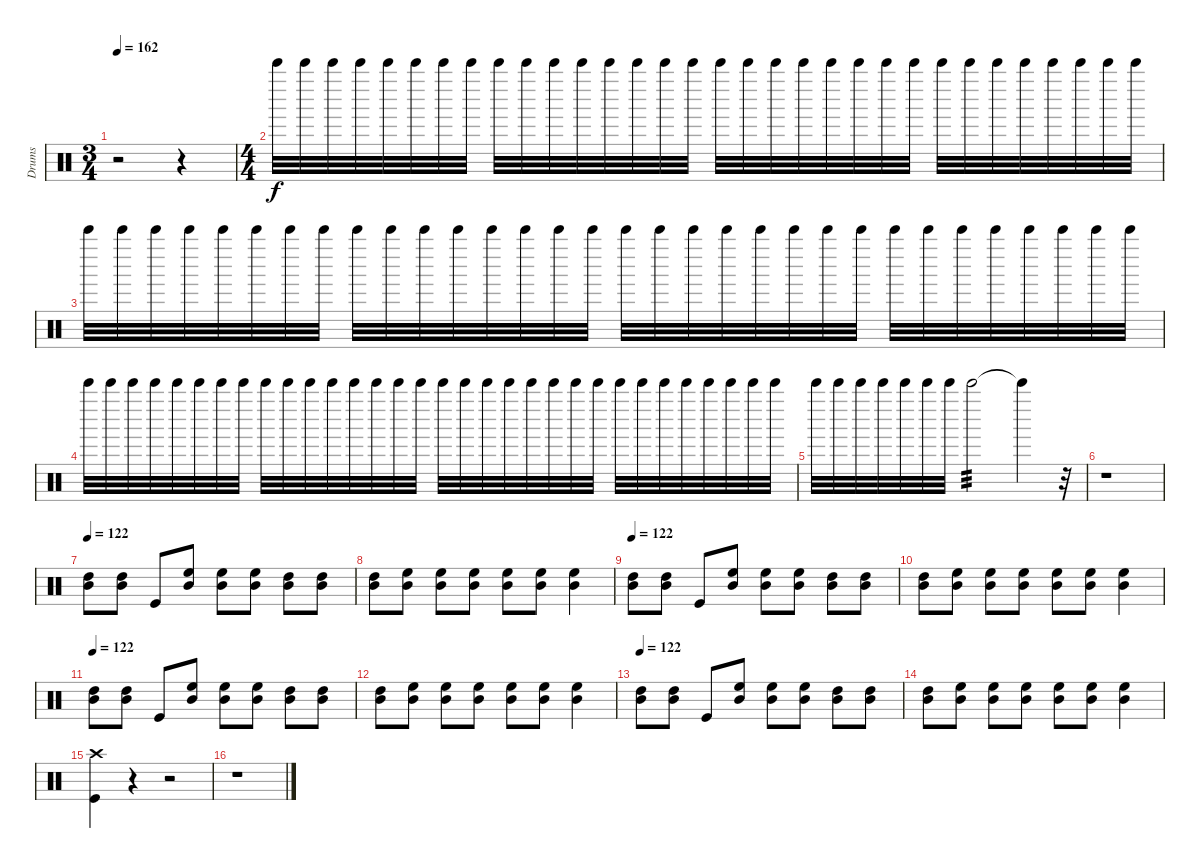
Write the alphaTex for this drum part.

\track ("Drums" "Drums") {instrument percussion}
\staff {score}
\articulation defaults
\ts (3 4)
\tempo 162
\clef neutral
\ks c
r.2{dy f} r.4{volume 1} |
\ts (4 4)
"Bell Tree (hit)".32{volume 5} "Bell Tree (hit)".32 "Bell Tree (hit)".32 "Bell Tree (hit)".32 "Bell Tree (hit)".32 "Bell Tree (hit)".32 "Bell Tree (hit)".32 "Bell Tree (hit)".32 "Bell Tree (hit)".32 "Bell Tree (hit)".32 "Bell Tree (hit)".32 "Bell Tree (hit)".32 "Bell Tree (hit)".32 "Bell Tree (hit)".32 "Bell Tree (hit)".32 "Bell Tree (hit)".32 "Bell Tree (hit)".32 "Bell Tree (hit)".32 "Bell Tree (hit)".32 "Bell Tree (hit)".32 "Bell Tree (hit)".32 "Bell Tree (hit)".32 "Bell Tree (hit)".32 "Bell Tree (hit)".32 "Bell Tree (hit)".32 "Bell Tree (hit)".32 "Bell Tree (hit)".32 "Bell Tree (hit)".32 "Bell Tree (hit)".32 "Bell Tree (hit)".32 "Bell Tree (hit)".32 "Bell Tree (hit)".32 |
"Bell Tree (hit)".32 "Bell Tree (hit)".32 "Bell Tree (hit)".32 "Bell Tree (hit)".32 "Bell Tree (hit)".32 "Bell Tree (hit)".32 "Bell Tree (hit)".32 "Bell Tree (hit)".32 "Bell Tree (hit)".32 "Bell Tree (hit)".32 "Bell Tree (hit)".32 "Bell Tree (hit)".32 "Bell Tree (hit)".32 "Bell Tree (hit)".32 "Bell Tree (hit)".32 "Bell Tree (hit)".32 "Bell Tree (hit)".32 "Bell Tree (hit)".32 "Bell Tree (hit)".32 "Bell Tree (hit)".32 "Bell Tree (hit)".32 "Bell Tree (hit)".32 "Bell Tree (hit)".32 "Bell Tree (hit)".32 "Bell Tree (hit)".32 "Bell Tree (hit)".32 "Bell Tree (hit)".32 "Bell Tree (hit)".32 "Bell Tree (hit)".32 "Bell Tree (hit)".32 "Bell Tree (hit)".32 "Bell Tree (hit)".32 |
"Bell Tree (hit)".32 "Bell Tree (hit)".32 "Bell Tree (hit)".32 "Bell Tree (hit)".32 "Bell Tree (hit)".32 "Bell Tree (hit)".32 "Bell Tree (hit)".32 "Bell Tree (hit)".32 "Bell Tree (hit)".32 "Bell Tree (hit)".32 "Bell Tree (hit)".32 "Bell Tree (hit)".32 "Bell Tree (hit)".32 "Bell Tree (hit)".32 "Bell Tree (hit)".32 "Bell Tree (hit)".32 "Bell Tree (hit)".32 "Bell Tree (hit)".32 "Bell Tree (hit)".32 "Bell Tree (hit)".32 "Bell Tree (hit)".32 "Bell Tree (hit)".32 "Bell Tree (hit)".32 "Bell Tree (hit)".32 "Bell Tree (hit)".32 "Bell Tree (hit)".32 "Bell Tree (hit)".32 "Bell Tree (hit)".32 "Bell Tree (hit)".32 "Bell Tree (hit)".32 "Bell Tree (hit)".32 "Bell Tree (hit)".32 |
"Bell Tree (hit)".32 "Bell Tree (hit)".32 "Bell Tree (hit)".32 "Bell Tree (hit)".32 "Bell Tree (hit)".32 "Bell Tree (hit)".32 "Bell Tree (hit)".32 "Bell Tree (hit)".2{tp 3} "Bell Tree (hit)"{t}.4 r.32 |
r.1 |
\tempo 122
("High Tom (hit)" "Mid Tom (hit)").8{volume 11} ("High Tom (hit)" "Mid Tom (hit)").8 "Kick (hit)".8 ("High Floor Tom (hit)" "Mid Tom (hit)").8 ("High Floor Tom (hit)" "Mid Tom (hit)").8 ("High Floor Tom (hit)" "Mid Tom (hit)").8 ("High Tom (hit)" "Mid Tom (hit)").8 ("High Tom (hit)" "Mid Tom (hit)").8 |
("High Tom (hit)" "Mid Tom (hit)").8 ("High Floor Tom (hit)" "Mid Tom (hit)").8 ("High Floor Tom (hit)" "Mid Tom (hit)").8 ("High Floor Tom (hit)" "Mid Tom (hit)").8 ("High Floor Tom (hit)" "Mid Tom (hit)").8 ("High Floor Tom (hit)" "Mid Tom (hit)").8 ("High Floor Tom (hit)" "Mid Tom (hit)").4 |
\tempo 122
("High Tom (hit)" "Mid Tom (hit)").8 ("High Tom (hit)" "Mid Tom (hit)").8 "Kick (hit)".8 ("High Floor Tom (hit)" "Mid Tom (hit)").8 ("High Floor Tom (hit)" "Mid Tom (hit)").8 ("High Floor Tom (hit)" "Mid Tom (hit)").8 ("High Tom (hit)" "Mid Tom (hit)").8 ("High Tom (hit)" "Mid Tom (hit)").8 |
("High Tom (hit)" "Mid Tom (hit)").8 ("High Floor Tom (hit)" "Mid Tom (hit)").8 ("High Floor Tom (hit)" "Mid Tom (hit)").8 ("High Floor Tom (hit)" "Mid Tom (hit)").8 ("High Floor Tom (hit)" "Mid Tom (hit)").8 ("High Floor Tom (hit)" "Mid Tom (hit)").8 ("High Floor Tom (hit)" "Mid Tom (hit)").4 |
\tempo 122
("High Tom (hit)" "Mid Tom (hit)").8 ("High Tom (hit)" "Mid Tom (hit)").8 "Kick (hit)".8 ("High Floor Tom (hit)" "Mid Tom (hit)").8 ("High Floor Tom (hit)" "Mid Tom (hit)").8 ("High Floor Tom (hit)" "Mid Tom (hit)").8 ("High Tom (hit)" "Mid Tom (hit)").8 ("High Tom (hit)" "Mid Tom (hit)").8 |
("High Tom (hit)" "Mid Tom (hit)").8 ("High Floor Tom (hit)" "Mid Tom (hit)").8 ("High Floor Tom (hit)" "Mid Tom (hit)").8 ("High Floor Tom (hit)" "Mid Tom (hit)").8 ("High Floor Tom (hit)" "Mid Tom (hit)").8 ("High Floor Tom (hit)" "Mid Tom (hit)").8 ("High Floor Tom (hit)" "Mid Tom (hit)").4 |
\tempo 122
("High Tom (hit)" "Mid Tom (hit)").8 ("High Tom (hit)" "Mid Tom (hit)").8 "Kick (hit)".8 ("High Floor Tom (hit)" "Mid Tom (hit)").8 ("High Floor Tom (hit)" "Mid Tom (hit)").8 ("High Floor Tom (hit)" "Mid Tom (hit)").8 ("High Tom (hit)" "Mid Tom (hit)").8 ("High Tom (hit)" "Mid Tom (hit)").8 |
("High Tom (hit)" "Mid Tom (hit)").8 ("High Floor Tom (hit)" "Mid Tom (hit)").8 ("High Floor Tom (hit)" "Mid Tom (hit)").8 ("High Floor Tom (hit)" "Mid Tom (hit)").8 ("High Floor Tom (hit)" "Mid Tom (hit)").8 ("High Floor Tom (hit)" "Mid Tom (hit)").8 ("High Floor Tom (hit)" "Mid Tom (hit)").4 |
("Kick (hit)" "Crash high (hit)").4 r.4 r.2 |
r.1
